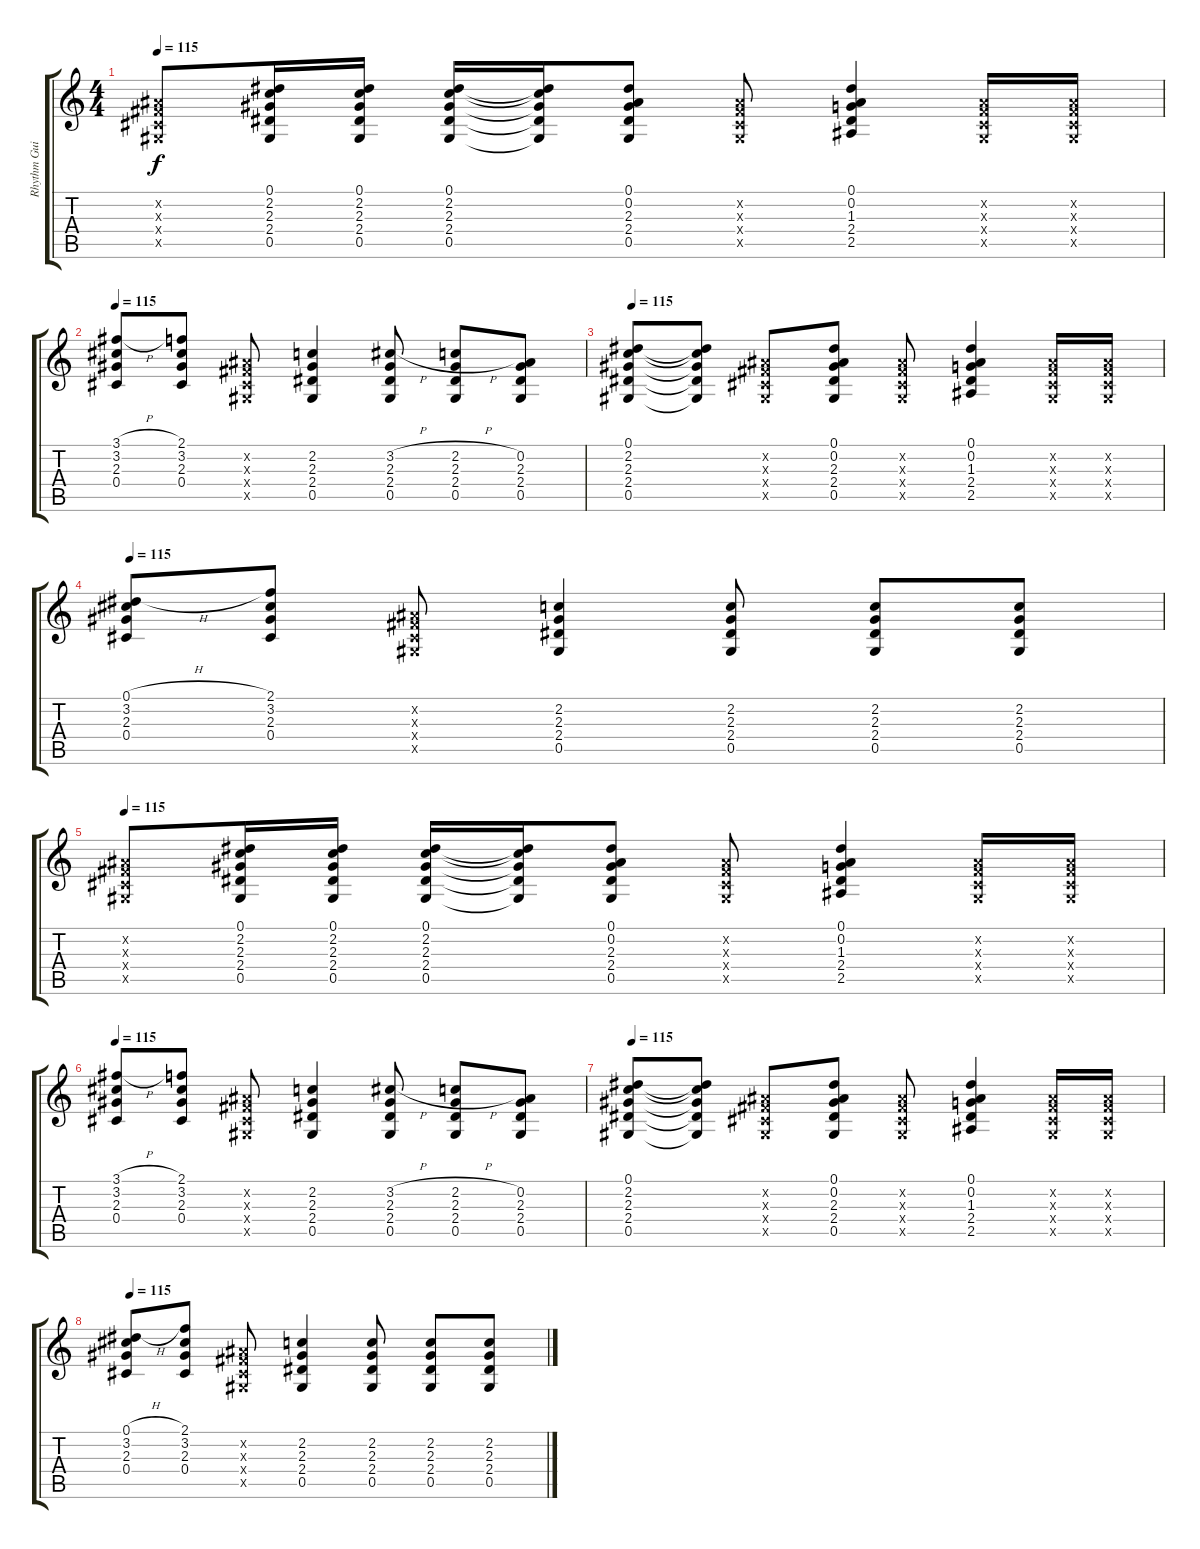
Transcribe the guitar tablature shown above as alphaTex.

\track ("Rhythm Guitar " "Rhythm Gui") {instrument acousticguitarsteel}
\staff {score tabs}
\tuning (Eb4 Bb3 Gb3 Db3 Ab2 Eb2) {hide}
\ts (4 4)
\tempo 115
\clef g2
\ks c
(0.2{x} 0.3{x} 0.4{x} 0.5{x}).8{dy f} (0.1 2.2 2.3 2.4 0.5).16 (0.1 2.2 2.3 2.4 0.5).16 (0.1 2.2 2.3 2.4 0.5).16 (0.1{t} 2.2{t} 2.3{t} 2.4{t} 0.5{t}).16 (0.1 0.2 2.3 2.4 0.5).8 (0.2{x} 0.3{x} 0.4{x} 0.5{x}).8 (0.1 0.2 1.3 2.4 2.5).4 (0.2{x} 0.3{x} 0.4{x} 0.5{x}).16 (0.2{x} 0.3{x} 0.4{x} 0.5{x}).16 |
\tempo 115
(3.1{h} 3.2 2.3 0.4).8 (2.1 3.2 2.3 0.4).8 (0.2{x} 0.3{x} 0.4{x} 0.5{x}).8 (2.2 2.3 2.4 0.5).4 (3.2{h} 2.3 2.4 0.5).8 (2.2{h} 2.3 2.4 0.5).8 (0.2 2.3 2.4 0.5).8 |
\tempo 115
(0.1 2.2 2.3 2.4 0.5).8 (0.1{t} 2.2{t} 2.3{t} 2.4{t} 0.5{t}).8 (0.2{x} 0.3{x} 0.4{x} 0.5{x}).8 (0.1 0.2 2.3 2.4 0.5).8 (0.2{x} 0.3{x} 0.4{x} 0.5{x}).8 (0.1 0.2 1.3 2.4 2.5).4 (0.2{x} 0.3{x} 0.4{x} 0.5{x}).16 (0.2{x} 0.3{x} 0.4{x} 0.5{x}).16 |
\tempo 115
(0.1{h} 3.2 2.3 0.4).8 (2.1 3.2 2.3 0.4).8 (0.2{x} 0.3{x} 0.4{x} 0.5{x}).8 (2.2 2.3 2.4 0.5).4 (2.2 2.3 2.4 0.5).8 (2.2 2.3 2.4 0.5).8 (2.2 2.3 2.4 0.5).8 |
\tempo 115
(0.2{x} 0.3{x} 0.4{x} 0.5{x}).8 (0.1 2.2 2.3 2.4 0.5).16 (0.1 2.2 2.3 2.4 0.5).16 (0.1 2.2 2.3 2.4 0.5).16 (0.1{t} 2.2{t} 2.3{t} 2.4{t} 0.5{t}).16 (0.1 0.2 2.3 2.4 0.5).8 (0.2{x} 0.3{x} 0.4{x} 0.5{x}).8 (0.1 0.2 1.3 2.4 2.5).4 (0.2{x} 0.3{x} 0.4{x} 0.5{x}).16 (0.2{x} 0.3{x} 0.4{x} 0.5{x}).16 |
\tempo 115
(3.1{h} 3.2 2.3 0.4).8 (2.1 3.2 2.3 0.4).8 (0.2{x} 0.3{x} 0.4{x} 0.5{x}).8 (2.2 2.3 2.4 0.5).4 (3.2{h} 2.3 2.4 0.5).8 (2.2{h} 2.3 2.4 0.5).8 (0.2 2.3 2.4 0.5).8 |
\tempo 115
(0.1 2.2 2.3 2.4 0.5).8 (0.1{t} 2.2{t} 2.3{t} 2.4{t} 0.5{t}).8 (0.2{x} 0.3{x} 0.4{x} 0.5{x}).8 (0.1 0.2 2.3 2.4 0.5).8 (0.2{x} 0.3{x} 0.4{x} 0.5{x}).8 (0.1 0.2 1.3 2.4 2.5).4 (0.2{x} 0.3{x} 0.4{x} 0.5{x}).16 (0.2{x} 0.3{x} 0.4{x} 0.5{x}).16 |
\tempo 115
(0.1{h} 3.2 2.3 0.4).8 (2.1 3.2 2.3 0.4).8 (0.2{x} 0.3{x} 0.4{x} 0.5{x}).8 (2.2 2.3 2.4 0.5).4 (2.2 2.3 2.4 0.5).8 (2.2 2.3 2.4 0.5).8 (2.2 2.3 2.4 0.5).8
